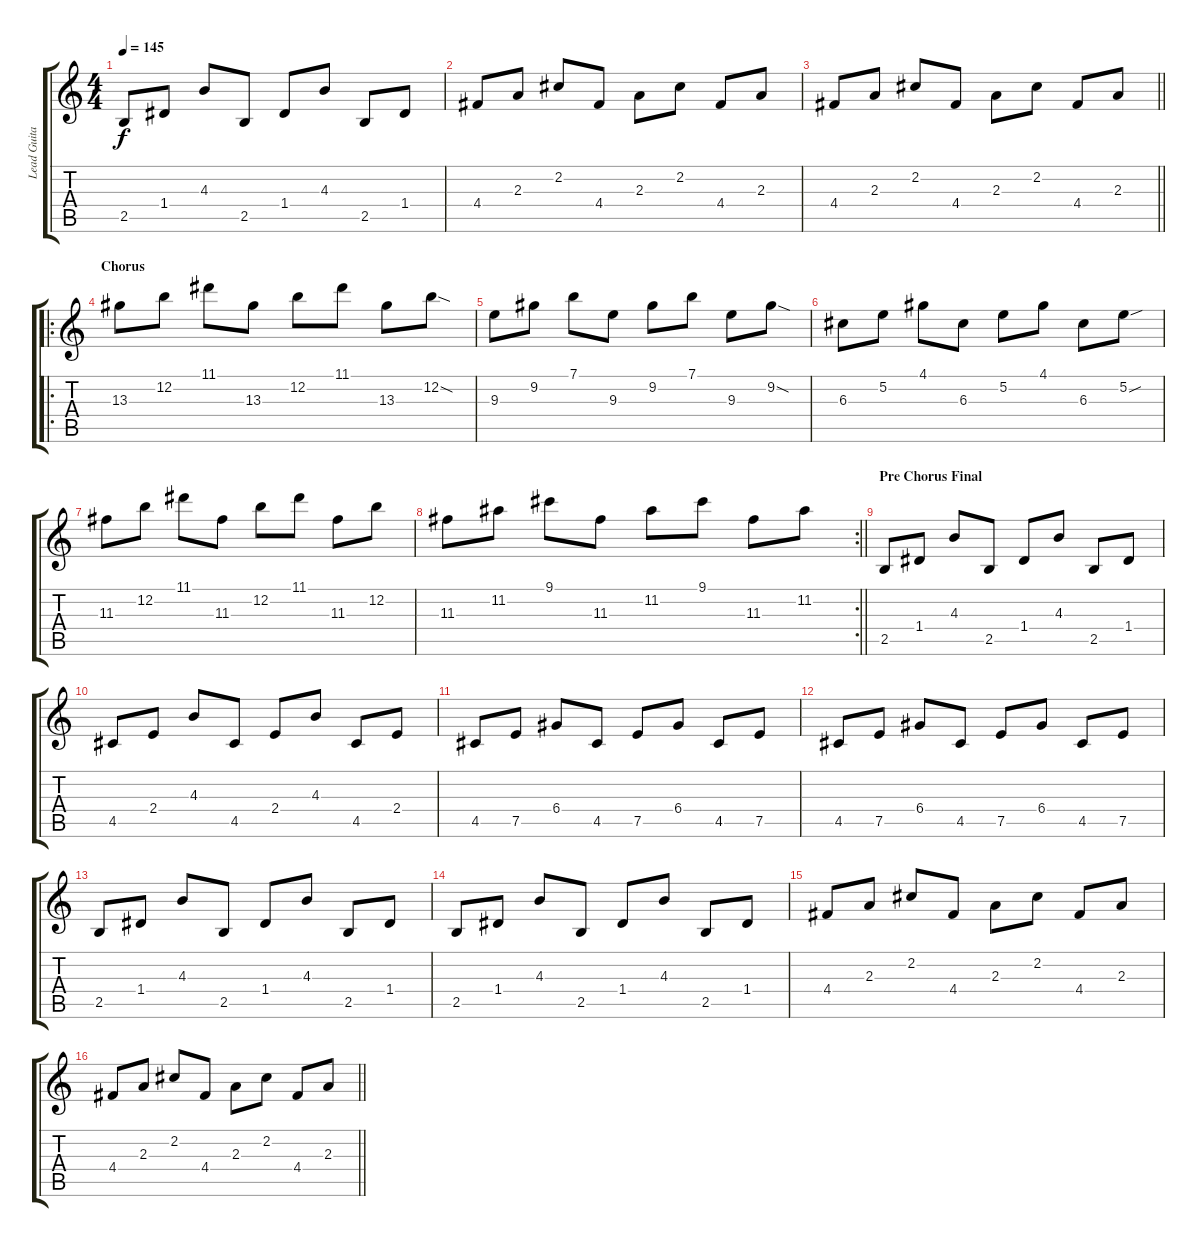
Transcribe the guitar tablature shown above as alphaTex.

\track ("Lead Guitar" "Lead Guita") {instrument overdrivenguitar}
\staff {score tabs}
\tuning (E4 B3 G3 D3 A2 E2) {hide}
\ts (4 4)
\tempo 145
\clef g2
\ks c
2.5.8{dy f} 1.4.8 4.3.8 2.5.8 1.4.8 4.3.8 2.5.8 1.4.8 |
4.4.8 2.3.8 2.2.8 4.4.8 2.3.8 2.2.8 4.4.8 2.3.8 |
\barLineRight lightlight
4.4.8 2.3.8 2.2.8 4.4.8 2.3.8 2.2.8 4.4.8 2.3.8 |
\ro
\section ("" "Chorus")
13.3.8 12.2.8 11.1.8 13.3.8 12.2.8 11.1.8 13.3.8 12.2{sod}.8 |
9.3.8 9.2.8 7.1.8 9.3.8 9.2.8 7.1.8 9.3.8 9.2{sod}.8 |
6.3.8 5.2.8 4.1.8 6.3.8 5.2.8 4.1.8 6.3.8 5.2{sou}.8 |
11.3.8 12.2.8 11.1.8 11.3.8 12.2.8 11.1.8 11.3.8 12.2.8 |
\rc 2
\barLineRight lightlight
11.3.8 11.2.8 9.1.8 11.3.8 11.2.8 9.1.8 11.3.8 11.2.8 |
\section ("" "Pre Chorus Final")
2.5.8 1.4.8 4.3.8 2.5.8 1.4.8 4.3.8 2.5.8 1.4.8 |
4.5.8 2.4.8 4.3.8 4.5.8 2.4.8 4.3.8 4.5.8 2.4.8 |
4.5.8 7.5.8 6.4.8 4.5.8 7.5.8 6.4.8 4.5.8 7.5.8 |
4.5.8 7.5.8 6.4.8 4.5.8 7.5.8 6.4.8 4.5.8 7.5.8 |
2.5.8 1.4.8 4.3.8 2.5.8 1.4.8 4.3.8 2.5.8 1.4.8 |
2.5.8 1.4.8 4.3.8 2.5.8 1.4.8 4.3.8 2.5.8 1.4.8 |
4.4.8 2.3.8 2.2.8 4.4.8 2.3.8 2.2.8 4.4.8 2.3.8 |
\barLineRight lightlight
4.4.8 2.3.8 2.2.8 4.4.8 2.3.8 2.2.8 4.4.8 2.3.8
